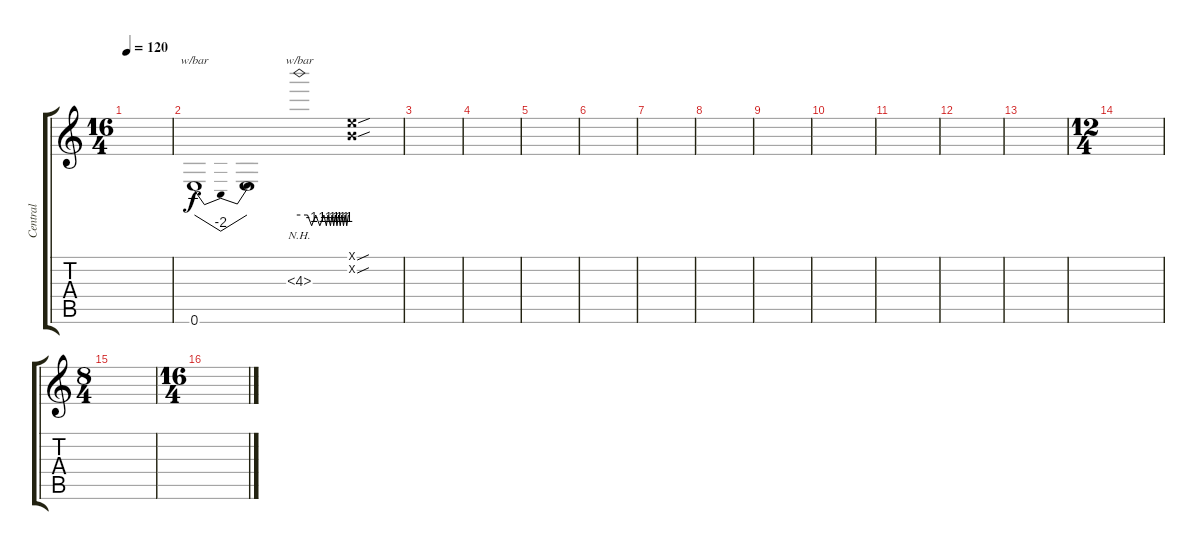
\track ("Central" "Central") {instrument overdrivenguitar}
\staff {score tabs}
\tuning (E4 B3 G3 D3 A2 E2) {hide}
\ts (16 4)
\tempo 120
\clef g2
\ks c
|
0.6.1{tbe (dip default 0 0 45 -8 60 0)} 0.6{t}.1 4.3{nh}.1{tbe (custom default 0 0 10 0 15 -4 20 0 25 -4 30 0 33 -4 35 0 38 -4 40 0 42 -4 44 0 46 -4 48 0 50 -4 52 0 54 -4 56 0 58 -4 60 0)} (0.1{sou x} 0.2{sou x}).1 |
|
|
|
|
|
|
|
|
|
|
|
\ts (12 4)
|
\ts (8 4)
|
\ts (16 4)
